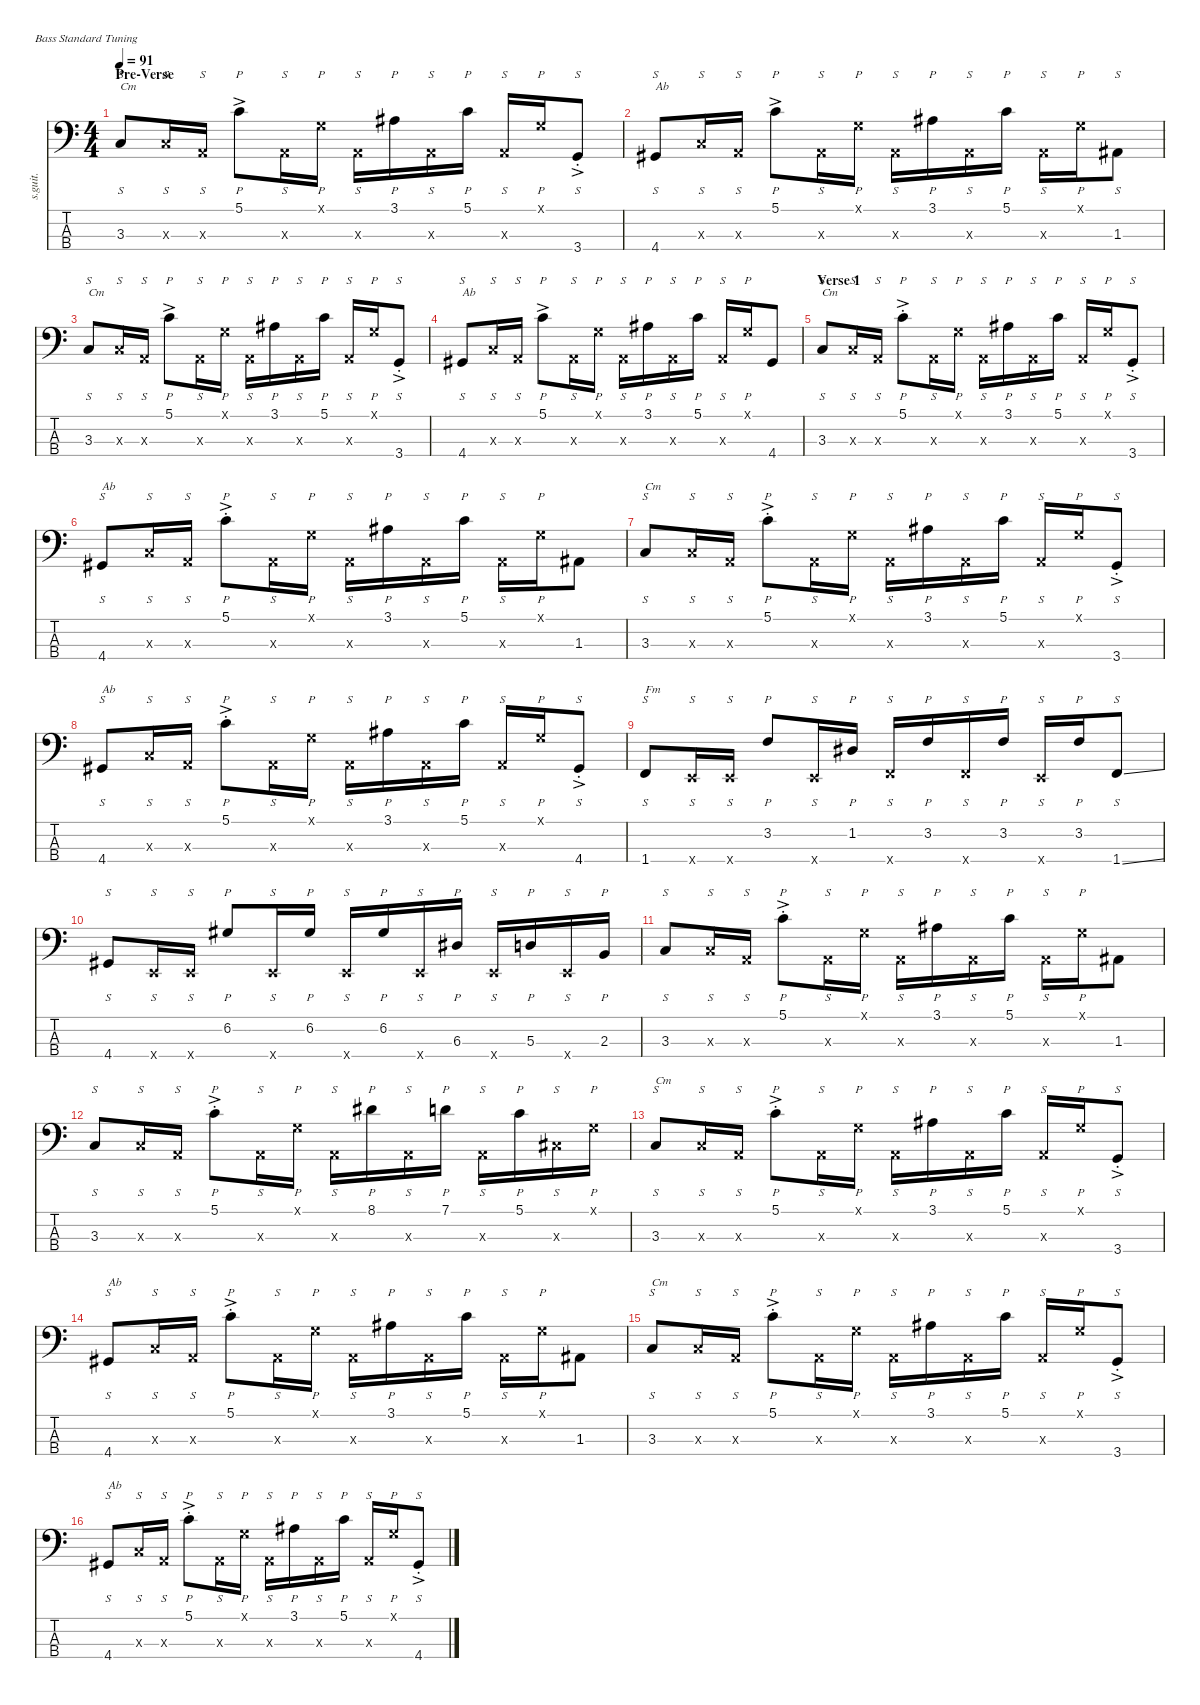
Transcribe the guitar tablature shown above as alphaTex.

\defaultSystemsLayout 4
\hideDynamics
\bracketExtendMode nobrackets
\track ("Slap Sound Copy" "s.guit.") {instrument slapbass1}
\staff {score tabs}
\tuning (G2 D2 A1 E1)
\ts (4 4)
\section ("" "Pre-Verse")
\tempo 91
\clef f4
\ks c
3.3.8{s txt "Cm" dy mp} 3.3{x}.16{s} 0.3{x}.16{s} 5.1{ac}.8{p} 0.3{x}.16{s dy mf} 0.1{x}.16{p} 0.3{x}.16{s} 3.1{acc #}.16{p} 0.3{x}.16{s} 5.1.16{p} 0.3{x}.16{s} 0.1{x}.16{p dy mp} 3.4{ac st}.8{s} |
4.4{acc #}.8{s txt "Ab" dy mf} 3.3{x}.16{s} 0.3{x}.16{s} 5.1{ac}.8{p dy mp} 0.3{x}.16{s dy mf} 0.1{x}.16{p} 0.3{x}.16{s} 3.1{acc #}.16{p} 0.3{x}.16{s} 5.1.16{p} 0.3{x}.16{s} 0.1{x}.16{p} 1.3{acc #}.8{s dy mp} |
3.3.8{s txt "Cm" dy mf} 3.3{x}.16{s} 0.3{x}.16{s} 5.1{ac}.8{p dy mp} 0.3{x}.16{s dy mf} 0.1{x}.16{p} 0.3{x}.16{s} 3.1{acc #}.16{p} 0.3{x}.16{s} 5.1.16{p} 0.3{x}.16{s} 0.1{x}.16{p dy mp} 3.4{ac st}.8{s} |
4.4{acc #}.8{s txt "Ab" dy mf} 3.3{x}.16{s} 0.3{x}.16{s} 5.1{ac}.8{p dy mp} 0.3{x}.16{s dy mf} 0.1{x}.16{p} 0.3{x}.16{s} 3.1{acc #}.16{p} 0.3{x}.16{s} 5.1.16{p} 0.3{x}.16{s} 0.1{x}.16{p} 4.4{acc #}.8 |
\section ("" "Verse 1")
3.3.8{s txt "Cm" dy mp} 3.3{x}.16{s} 0.3{x}.16{s} 5.1{ac st}.8{p} 0.3{x}.16{s dy mf} 0.1{x}.16{p} 0.3{x}.16{s} 3.1{acc #}.16{p} 0.3{x}.16{s} 5.1.16{p} 0.3{x}.16{s} 0.1{x}.16{p} 3.4{ac st}.8{s dy mp} |
4.4{acc #}.8{s txt "Ab" dy mf} 3.3{x}.16{s} 0.3{x}.16{s} 5.1{ac st}.8{p dy mp} 0.3{x}.16{s dy mf} 0.1{x}.16{p} 0.3{x}.16{s} 3.1{acc #}.16{p} 0.3{x}.16{s} 5.1.16{p} 0.3{x}.16{s} 0.1{x}.16{p} 1.3{acc #}.8 |
3.3.8{s txt "Cm" dy mp} 3.3{x}.16{s} 0.3{x}.16{s} 5.1{ac st}.8{p} 0.3{x}.16{s dy mf} 0.1{x}.16{p} 0.3{x}.16{s} 3.1{acc #}.16{p} 0.3{x}.16{s} 5.1.16{p} 0.3{x}.16{s} 0.1{x}.16{p} 3.4{ac st}.8{s dy mp} |
4.4{acc #}.8{s txt "Ab" dy mf} 3.3{x}.16{s} 0.3{x}.16{s} 5.1{ac st}.8{p dy mp} 0.3{x}.16{s dy mf} 0.1{x}.16{p} 0.3{x}.16{s} 3.1{acc #}.16{p} 0.3{x}.16{s} 5.1.16{p} 0.3{x}.16{s} 0.1{x}.16{p} 4.4{ac st acc #}.8{s dy mp} |
1.4.8{s txt "Fm" dy mf} 0.4{x}.16{s} 0.4{x}.16{s} 3.2.8{p} 0.4{x}.16{s} 1.2{acc #}.16{p} 1.4{x}.16{s} 3.2.16{p} 1.4{x}.16{s} 3.2.16{p} 0.4{x}.16{s} 3.2.16{p} 1.4{ss}.8{s} |
4.4{acc #}.8{s dy mp} 0.4{x}.16{s} 0.4{x}.16{s} 6.2{acc #}.8{p} 0.4{x}.16{s} 6.2{acc #}.16{p} 0.4{x}.16{s} 6.2{acc #}.16{p} 0.4{x}.16{s} 6.3{acc #}.16{p} 0.4{x}.16{s} 5.3.16{p} 0.4{x}.16{s} 2.3.16{p} |
3.3.8{s} 3.3{x}.16{s} 0.3{x}.16{s} 5.1{ac st}.8{p} 0.3{x}.16{s dy mf} 0.1{x}.16{p} 0.3{x}.16{s} 3.1{acc #}.16{p} 0.3{x}.16{s} 5.1.16{p} 0.3{x}.16{s} 0.1{x}.16{p} 1.3{acc #}.8 |
3.3.8{s dy mp} 3.3{x}.16{s} 0.3{x}.16{s} 5.1{ac st}.8{p} 0.3{x}.16{s dy mf} 0.1{x}.16{p} 0.3{x}.16{s} 8.1{acc #}.16{p} 0.3{x}.16{s} 7.1.16{p} 0.3{x}.16{s} 5.1.16{p} 4.3{x acc #}.16{s} 0.1{x}.16{p} |
3.3.8{s txt "Cm" dy mp} 3.3{x}.16{s} 0.3{x}.16{s} 5.1{ac st}.8{p} 0.3{x}.16{s dy mf} 0.1{x}.16{p} 0.3{x}.16{s} 3.1{acc #}.16{p} 0.3{x}.16{s} 5.1.16{p} 0.3{x}.16{s} 0.1{x}.16{p} 3.4{ac st}.8{s dy mp} |
4.4{acc #}.8{s txt "Ab" dy mf} 3.3{x}.16{s} 0.3{x}.16{s} 5.1{ac st}.8{p dy mp} 0.3{x}.16{s dy mf} 0.1{x}.16{p} 0.3{x}.16{s} 3.1{acc #}.16{p} 0.3{x}.16{s} 5.1.16{p} 0.3{x}.16{s} 0.1{x}.16{p} 1.3{acc #}.8 |
3.3.8{s txt "Cm" dy mp} 3.3{x}.16{s} 0.3{x}.16{s} 5.1{ac st}.8{p} 0.3{x}.16{s dy mf} 0.1{x}.16{p} 0.3{x}.16{s} 3.1{acc #}.16{p} 0.3{x}.16{s} 5.1.16{p} 0.3{x}.16{s} 0.1{x}.16{p} 3.4{ac st}.8{s dy mp} |
4.4{acc #}.8{s txt "Ab" dy mf} 3.3{x}.16{s} 0.3{x}.16{s} 5.1{ac st}.8{p dy mp} 0.3{x}.16{s dy mf} 0.1{x}.16{p} 0.3{x}.16{s} 3.1{acc #}.16{p} 0.3{x}.16{s} 5.1.16{p} 0.3{x}.16{s} 0.1{x}.16{p} 4.4{ac st acc #}.8{s dy mp}
